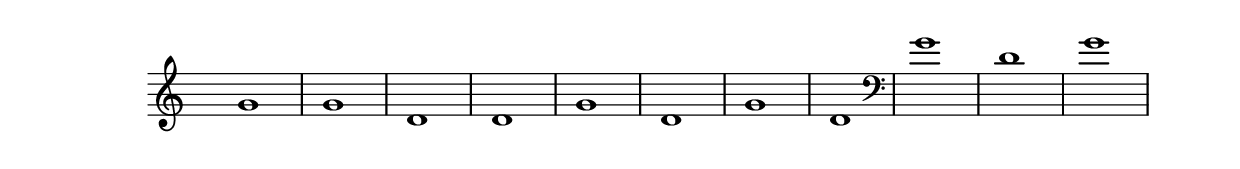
\version "2.14.2"

%%\header { texidoc="1 - Nota Nova"}

\relative c'' {
  \override Staff.TimeSignature #'transparent = ##t
  \override Score.BarNumber #'transparent = ##t
  \override Score.RehearsalMark #'font-size = #-2

  %% CLARINETE
  \tag #'cl {
    g1
  }
  %% FLAUTA
  \tag #'fl {
    g
  }
  %% OBOÉ
  \tag #'ob {
    d
  }
  %% SAX ALTO
  \tag #'saxa {
    d
  }
  %% SAX TENOR
  \tag #'saxt {
    g  
  }
  %% SAX GENES
  \tag #'saxg {
    d
  }
  %% TROMPETE
  \tag #'tpt {
    g  
  }
  %% TROMPA
  \tag #'tpa {
    d
  }
  %% TROMBONE

  \tag #'tbn {
    \clef bass
    g
  }
  %% TUBA MIB
  \tag #'tbamib {
    \clef bass
    d
  }
  %% TUBA SIB
  \tag #'tbasib {
    \clef bass
    g
  }

  %% END DOCUMENT
}
